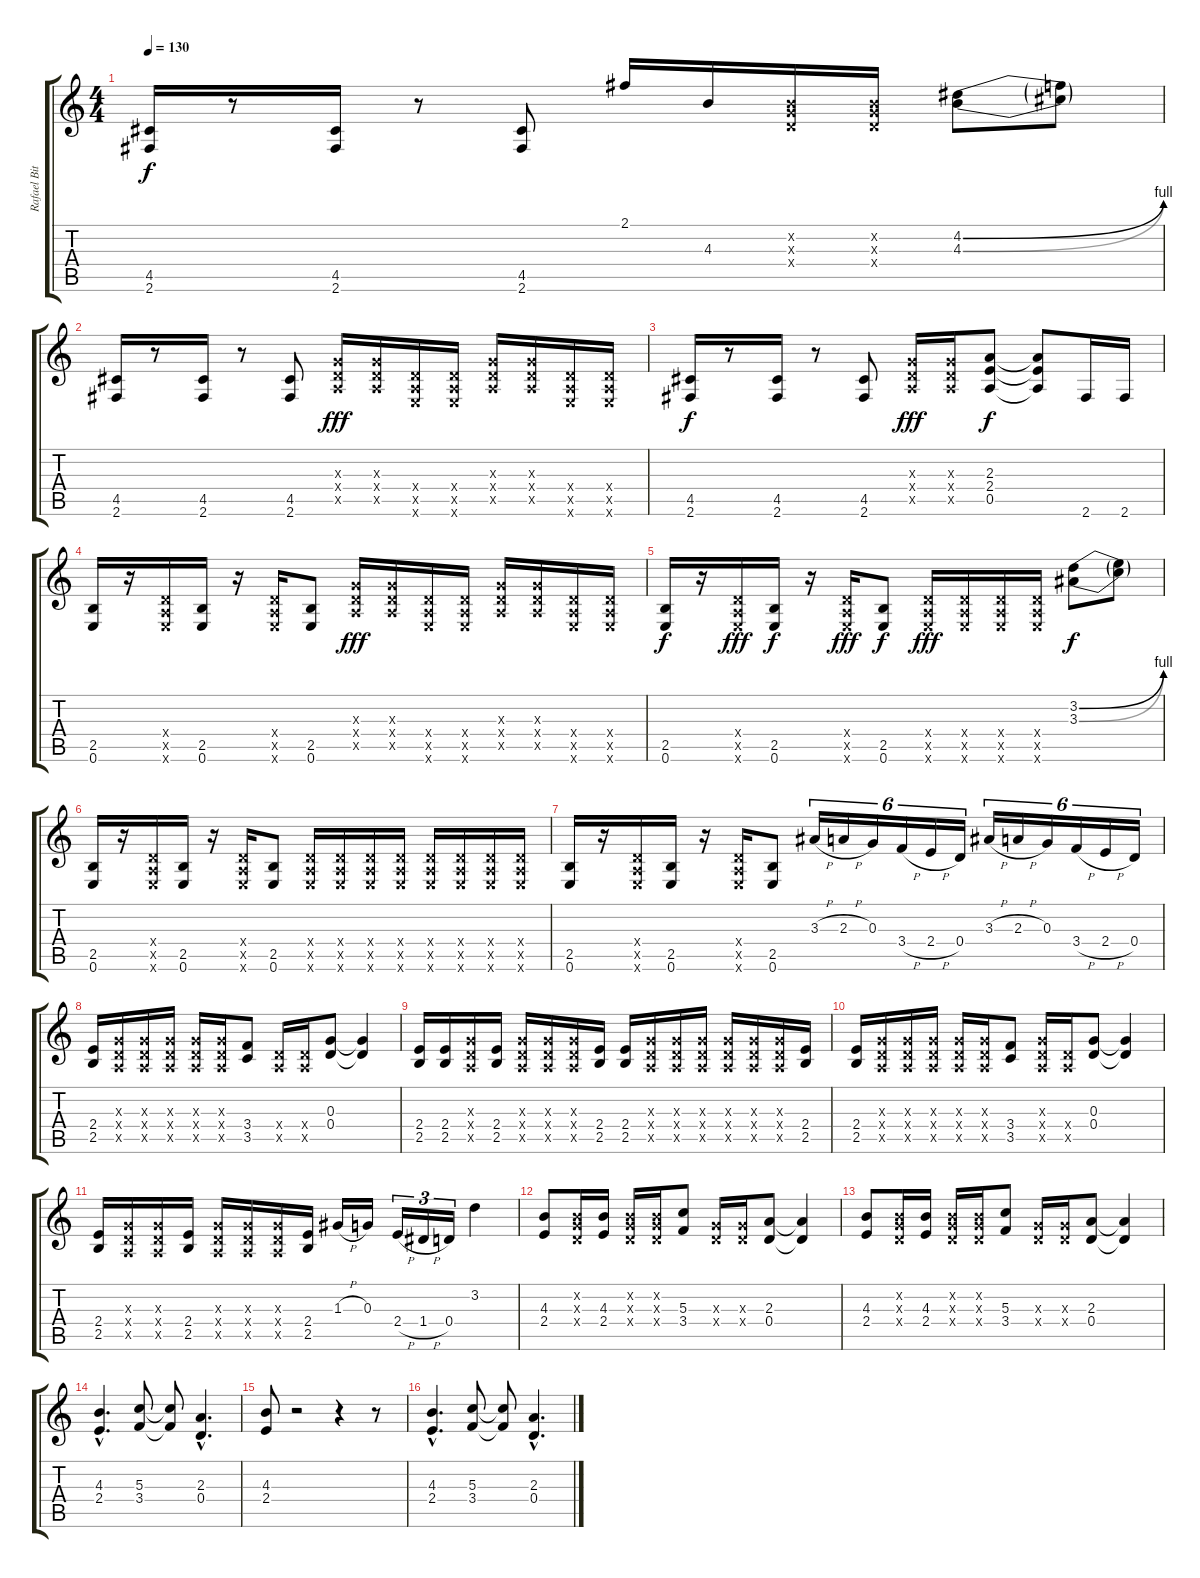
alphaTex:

\track ("Rafael Bittencourt" "Rafael Bit") {instrument distortionguitar}
\staff {score tabs}
\tuning (E4 B3 G3 D3 A2 E2) {hide}
\ts (4 4)
\tempo 130
\clef g2
\ks c
(4.5 2.6).16{dy f} r.8 (4.5 2.6).16 r.8 (4.5 2.6).8 2.1.16 4.3.16 (0.2{x} 0.3{x} 0.4{x}).16 (0.2{x} 0.3{x} 0.4{x}).16 (4.2{be (bend 0 0 60 4)} 4.3{be (bend 0 0 60 4)}).8 (4.2{t} 4.3{t}).8 |
(4.5 2.6).16 r.8 (4.5 2.6).16 r.8 (4.5 2.6).8 (0.3{x} 0.4{x} 0.5{x}).16{dy fff} (0.3{x} 0.4{x} 0.5{x}).16 (0.4{x} 0.5{x} 0.6{x}).16 (0.4{x} 0.5{x} 0.6{x}).16 (0.3{x} 0.4{x} 0.5{x}).16 (0.3{x} 0.4{x} 0.5{x}).16 (0.4{x} 0.5{x} 0.6{x}).16 (0.4{x} 0.5{x} 0.6{x}).16 |
(4.5 2.6).16{dy f} r.8 (4.5 2.6).16 r.8 (4.5 2.6).8 (0.3{x} 0.4{x} 0.5{x}).16{dy fff} (0.3{x} 0.4{x} 0.5{x}).16 (2.3 2.4 0.5).8{dy f} (2.3{t} 2.4{t} 0.5{t}).8 2.6.16 2.6.16 |
(2.5 0.6).16 r.16 (0.4{x} 0.5{x} 0.6{x}).16 (2.5 0.6).16 r.16 (0.4{x} 0.5{x} 0.6{x}).16 (2.5 0.6).8 (0.3{x} 0.4{x} 0.5{x}).16{dy fff} (0.3{x} 0.4{x} 0.5{x}).16 (0.4{x} 0.5{x} 0.6{x}).16 (0.4{x} 0.5{x} 0.6{x}).16 (0.3{x} 0.4{x} 0.5{x}).16 (0.3{x} 0.4{x} 0.5{x}).16 (0.4{x} 0.5{x} 0.6{x}).16 (0.4{x} 0.5{x} 0.6{x}).16 |
(2.5 0.6).16{dy f} r.16 (0.4{x} 0.5{x} 0.6{x}).16{dy fff} (2.5 0.6).16{dy f} r.16 (0.4{x} 0.5{x} 0.6{x}).16{dy fff} (2.5 0.6).8{dy f} (0.4{x} 0.5{x} 0.6{x}).16{dy fff} (0.4{x} 0.5{x} 0.6{x}).16 (0.4{x} 0.5{x} 0.6{x}).16 (0.4{x} 0.5{x} 0.6{x}).16 (3.2{be (bend 0 0 60 4)} 3.3{be (bend 0 0 60 4)}).8{dy f} (3.2{t} 3.3{t}).8 |
(2.5 0.6).16 r.16 (0.4{x} 0.5{x} 0.6{x}).16 (2.5 0.6).16 r.16 (0.4{x} 0.5{x} 0.6{x}).16 (2.5 0.6).8 (0.4{x} 0.5{x} 0.6{x}).16 (0.4{x} 0.5{x} 0.6{x}).16 (0.4{x} 0.5{x} 0.6{x}).16 (0.4{x} 0.5{x} 0.6{x}).16 (0.4{x} 0.5{x} 0.6{x}).16 (0.4{x} 0.5{x} 0.6{x}).16 (0.4{x} 0.5{x} 0.6{x}).16 (0.4{x} 0.5{x} 0.6{x}).16 |
(2.5 0.6).16 r.16 (0.4{x} 0.5{x} 0.6{x}).16 (2.5 0.6).16 r.16 (0.4{x} 0.5{x} 0.6{x}).16 (2.5 0.6).8 3.3{h}.16{tu (6 4)} 2.3{h}.16{tu (6 4)} 0.3.16{tu (6 4)} 3.4{h}.16{tu (6 4)} 2.4{h}.16{tu (6 4)} 0.4.16{tu (6 4)} 3.3{h}.16{tu (6 4)} 2.3{h}.16{tu (6 4)} 0.3.16{tu (6 4)} 3.4{h}.16{tu (6 4)} 2.4{h}.16{tu (6 4)} 0.4.16{tu (6 4)} |
(2.4 2.5).16 (0.3{x} 0.4{x} 0.5{x}).16 (0.3{x} 0.4{x} 0.5{x}).16 (0.3{x} 0.4{x} 0.5{x}).16 (0.3{x} 0.4{x} 0.5{x}).16 (0.3{x} 0.4{x} 0.5{x}).16 (3.4 3.5).8 (0.4{x} 0.5{x}).16 (0.4{x} 0.5{x}).16 (0.3 0.4).8 (0.3{t} 0.4{t}).4 |
(2.4 2.5).16 (2.4 2.5).16 (0.3{x} 0.4{x} 0.5{x}).16 (2.4 2.5).16 (0.3{x} 0.4{x} 0.5{x}).16 (0.3{x} 0.4{x} 0.5{x}).16 (0.3{x} 0.4{x} 0.5{x}).16 (2.4 2.5).16 (2.4 2.5).16 (0.3{x} 0.4{x} 0.5{x}).16 (0.3{x} 0.4{x} 0.5{x}).16 (0.3{x} 0.4{x} 0.5{x}).16 (0.3{x} 0.4{x} 0.5{x}).16 (0.3{x} 0.4{x} 0.5{x}).16 (0.3{x} 0.4{x} 0.5{x}).16 (2.4 2.5).16 |
(2.4 2.5).16 (0.3{x} 0.4{x} 0.5{x}).16 (0.3{x} 0.4{x} 0.5{x}).16 (0.3{x} 0.4{x} 0.5{x}).16 (0.3{x} 0.4{x} 0.5{x}).16 (0.3{x} 0.4{x} 0.5{x}).16 (3.4 3.5).8 (0.3{x} 0.4{x} 0.5{x}).16 (0.4{x} 0.5{x}).16 (0.3 0.4).8 (0.3{t} 0.4{t}).4 |
(2.4 2.5).16 (0.3{x} 0.4{x} 0.5{x}).16 (0.3{x} 0.4{x} 0.5{x}).16 (2.4 2.5).16 (0.3{x} 0.4{x} 0.5{x}).16 (0.3{x} 0.4{x} 0.5{x}).16 (0.3{x} 0.4{x} 0.5{x}).16 (2.4 2.5).16 1.3{h}.16 0.3.16 2.4{h}.16{tu (3 2)} 1.4{h}.16{tu (3 2)} 0.4.16{tu (3 2)} 3.2.4 |
(4.3 2.4).8 (0.2{x} 0.3{x} 0.4{x}).16 (4.3 2.4).16 (0.2{x} 0.3{x} 0.4{x}).16 (0.2{x} 0.3{x} 0.4{x}).16 (5.3 3.4).8 (0.3{x} 0.4{x}).16 (0.3{x} 0.4{x}).16 (2.3 0.4).8 (2.3{t} 0.4{t}).4 |
(4.3 2.4).8 (0.2{x} 0.3{x} 0.4{x}).16 (4.3 2.4).16 (0.2{x} 0.3{x} 0.4{x}).16 (0.2{x} 0.3{x} 0.4{x}).16 (5.3 3.4).8 (0.3{x} 0.4{x}).16 (0.3{x} 0.4{x}).16 (2.3 0.4).8 (2.3{t} 0.4{t}).4 |
(4.3{hac} 2.4{hac}).4{d} (5.3 3.4).8 (5.3{t} 3.4{t}).8 (2.3{hac} 0.4{hac}).4{d} |
(4.3 2.4).8 r.2 r.4 r.8 |
(4.3{hac} 2.4{hac}).4{d} (5.3 3.4).8 (5.3{t} 3.4{t}).8 (2.3{hac} 0.4{hac}).4{d}
